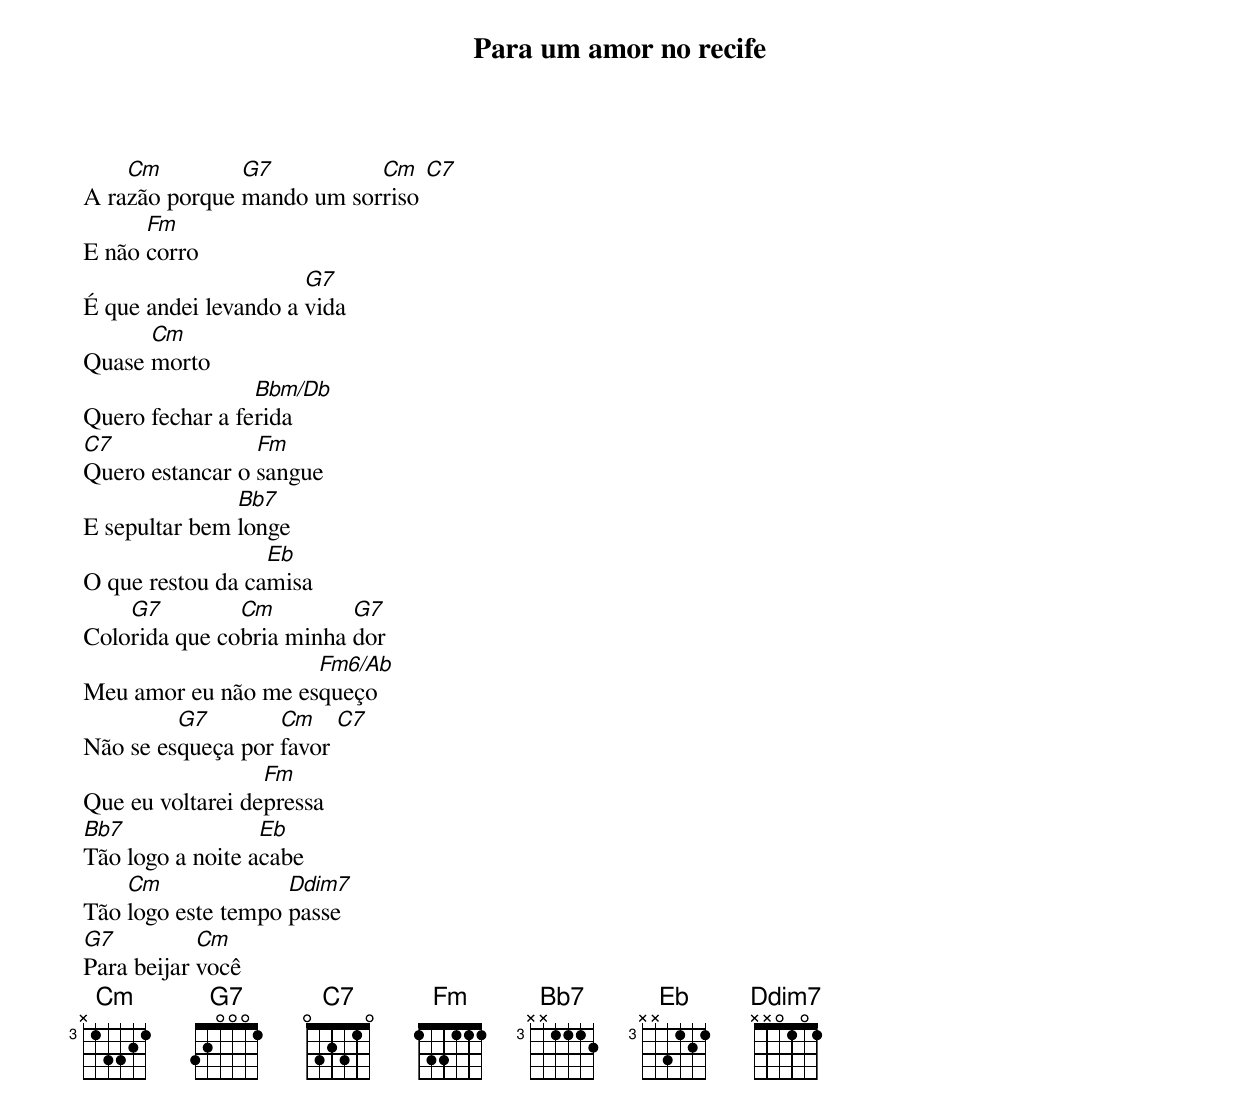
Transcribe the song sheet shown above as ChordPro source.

{title: Para um amor no recife}
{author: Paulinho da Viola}
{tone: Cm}

A ra[Cm]zão porque [G7]mando um sor[Cm]riso [C7]
E não [Fm]corro
É que andei levando a [G7]vida
Quase [Cm]morto
Quero fechar a fe[Bbm/Db]rida
[C7]Quero estancar o [Fm]sangue
E sepultar bem [Bb7]longe
O que restou da ca[Eb]misa
Colo[G7]rida que co[Cm]bria minha [G7]dor
Meu amor eu não me es[Fm6/Ab]queço
Não se es[G7]queça por [Cm]favor [C7]
Que eu voltarei de[Fm]pressa
[Bb7]Tão logo a noite a[Eb]cabe
Tão [Cm]logo este tempo [Dm7(b5)]passe
[G7]Para beijar [Cm]você
